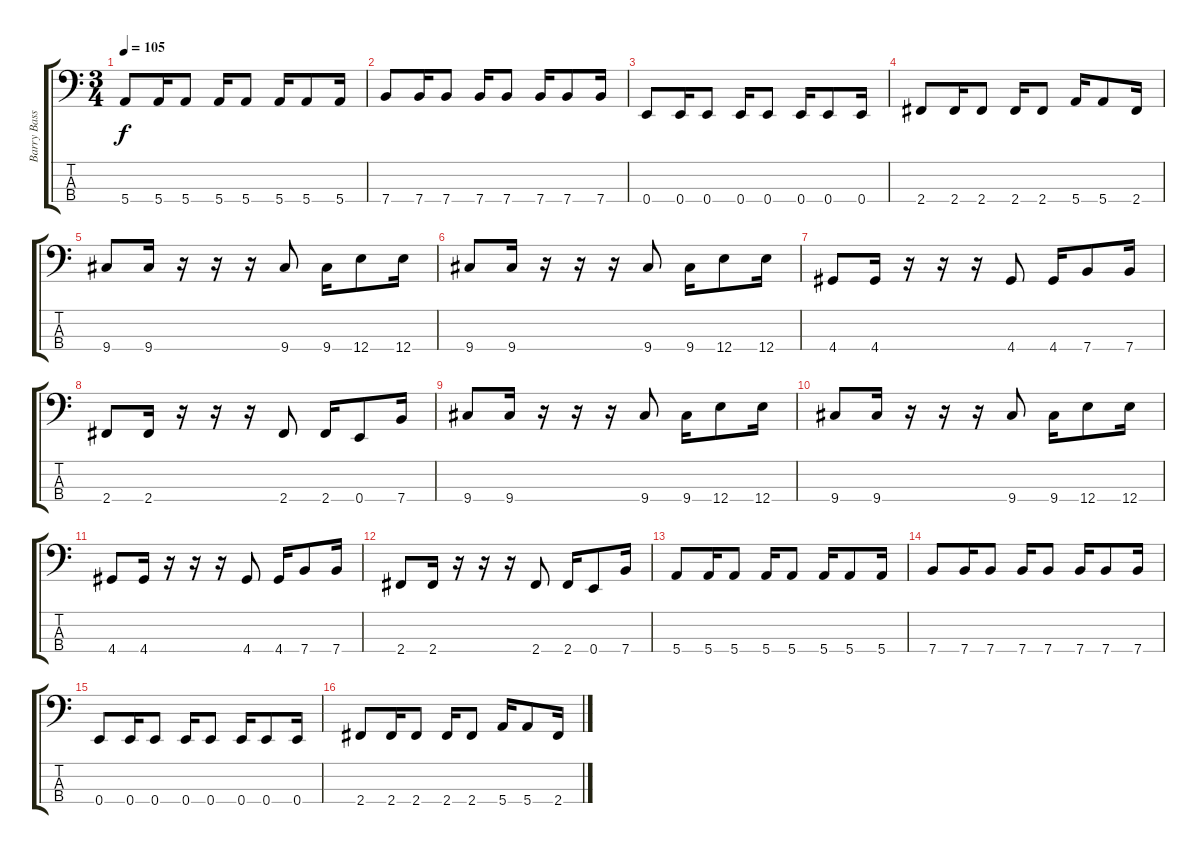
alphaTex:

\track ("Barry Bass" "Barry Bass") {instrument electricbassfinger}
\staff {score tabs}
\tuning (G2 D2 A1 E1) {hide}
\ts (3 4)
\tempo 105
\clef f4
\ks c
5.4.8{dy f} 5.4.16 5.4.8 5.4.16 5.4.8 5.4.16 5.4.8 5.4.16 |
7.4.8 7.4.16 7.4.8 7.4.16 7.4.8 7.4.16 7.4.8 7.4.16 |
0.4.8 0.4.16 0.4.8 0.4.16 0.4.8 0.4.16 0.4.8 0.4.16 |
2.4.8 2.4.16 2.4.8 2.4.16 2.4.8 5.4.16 5.4.8 2.4.16 |
9.4.8 9.4.16 r.16 r.16 r.16 9.4.8 9.4.16 12.4.8 12.4.16 |
9.4.8 9.4.16 r.16 r.16 r.16 9.4.8 9.4.16 12.4.8 12.4.16 |
4.4.8 4.4.16 r.16 r.16 r.16 4.4.8 4.4.16 7.4.8 7.4.16 |
2.4.8 2.4.16 r.16 r.16 r.16 2.4.8 2.4.16 0.4.8 7.4.16 |
9.4.8 9.4.16 r.16 r.16 r.16 9.4.8 9.4.16 12.4.8 12.4.16 |
9.4.8 9.4.16 r.16 r.16 r.16 9.4.8 9.4.16 12.4.8 12.4.16 |
4.4.8 4.4.16 r.16 r.16 r.16 4.4.8 4.4.16 7.4.8 7.4.16 |
2.4.8 2.4.16 r.16 r.16 r.16 2.4.8 2.4.16 0.4.8 7.4.16 |
5.4.8 5.4.16 5.4.8 5.4.16 5.4.8 5.4.16 5.4.8 5.4.16 |
7.4.8 7.4.16 7.4.8 7.4.16 7.4.8 7.4.16 7.4.8 7.4.16 |
0.4.8 0.4.16 0.4.8 0.4.16 0.4.8 0.4.16 0.4.8 0.4.16 |
2.4.8 2.4.16 2.4.8 2.4.16 2.4.8 5.4.16 5.4.8 2.4.16
